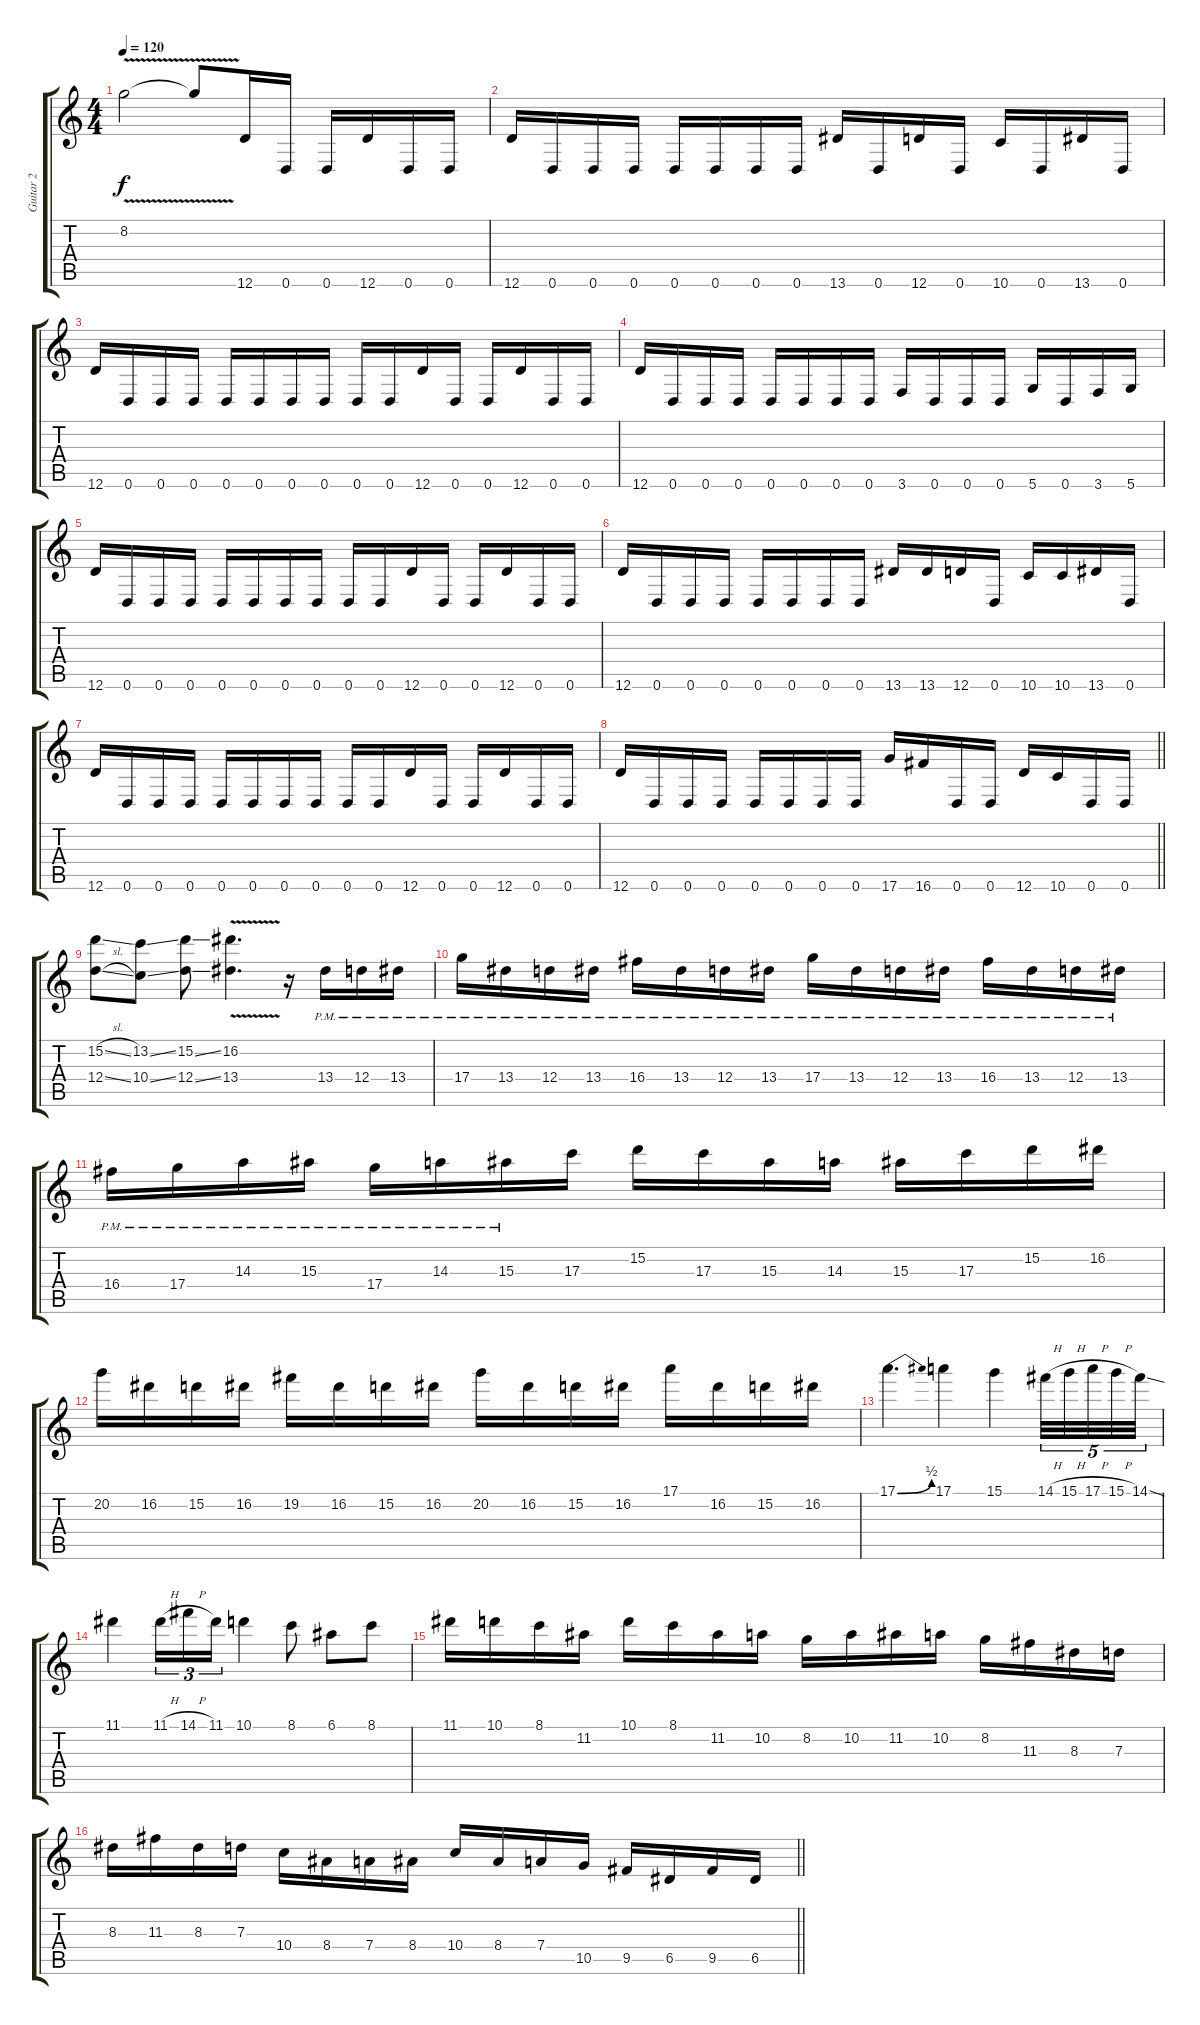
\track ("Guitar 2" "Guitar 2") {instrument distortionguitar}
\staff {score tabs}
\tuning (E4 B3 G3 D3 A2 D2) {hide}
\ts (4 4)
\section ("" "")
\tempo 120
\clef g2
\ks c
8.2{v}.2{dy f balance 16} 8.2{t}.8 12.6.16 0.6.16 0.6.16 12.6.16 0.6.16 0.6.16 |
12.6.16 0.6.16 0.6.16 0.6.16 0.6.16 0.6.16 0.6.16 0.6.16 13.6.16 0.6.16 12.6.16 0.6.16 10.6.16 0.6.16 13.6.16 0.6.16 |
12.6.16 0.6.16 0.6.16 0.6.16 0.6.16 0.6.16 0.6.16 0.6.16 0.6.16 0.6.16 12.6.16 0.6.16 0.6.16 12.6.16 0.6.16 0.6.16 |
12.6.16 0.6.16 0.6.16 0.6.16 0.6.16 0.6.16 0.6.16 0.6.16 3.6.16 0.6.16 0.6.16 0.6.16 5.6.16 0.6.16 3.6.16 5.6.16 |
12.6.16 0.6.16 0.6.16 0.6.16 0.6.16 0.6.16 0.6.16 0.6.16 0.6.16 0.6.16 12.6.16 0.6.16 0.6.16 12.6.16 0.6.16 0.6.16 |
12.6.16 0.6.16 0.6.16 0.6.16 0.6.16 0.6.16 0.6.16 0.6.16 13.6.16 13.6.16 12.6.16 0.6.16 10.6.16 10.6.16 13.6.16 0.6.16 |
12.6.16 0.6.16 0.6.16 0.6.16 0.6.16 0.6.16 0.6.16 0.6.16 0.6.16 0.6.16 12.6.16 0.6.16 0.6.16 12.6.16 0.6.16 0.6.16 |
\barLineRight lightlight
12.6.16 0.6.16 0.6.16 0.6.16 0.6.16 0.6.16 0.6.16 0.6.16 17.6.16 16.6.16 0.6.16 0.6.16 12.6.16 10.6.16 0.6.16 0.6.16 |
\section ("" "")
(15.2{sl} 12.4{sl}).8 (13.2{ss} 10.4{ss}).8 (15.2{ss} 12.4{ss}).8 (16.2 13.4{v}).4{d} r.16 13.4{pm}.16 12.4{pm}.16 13.4{pm}.16 |
17.4{pm}.16 13.4{pm}.16 12.4{pm}.16 13.4{pm}.16 16.4{pm}.16 13.4{pm}.16 12.4{pm}.16 13.4{pm}.16 17.4{pm}.16 13.4{pm}.16 12.4{pm}.16 13.4{pm}.16 16.4{pm}.16 13.4{pm}.16 12.4{pm}.16 13.4{pm}.16 |
16.4{pm}.16 17.4{pm}.16 14.3{pm}.16 15.3{pm}.16 17.4{pm}.16 14.3{pm}.16 15.3{pm}.16 17.3.16 15.2.16 17.3.16 15.3.16 14.3.16 15.3.16 17.3.16 15.2.16 16.2.16 |
20.2.16 16.2.16 15.2.16 16.2.16 19.2.16 16.2.16 15.2.16 16.2.16 20.2.16 16.2.16 15.2.16 16.2.16 17.1.16 16.2.16 15.2.16 16.2.16 |
17.1{be (bend 0 0 60 2)}.4{d} 17.1.4 15.1.4 14.1{h}.32{tu (5 4)} 15.1{h}.32{tu (5 4)} 17.1{h}.32{tu (5 4)} 15.1{h}.32{tu (5 4)} 14.1{ss}.32{tu (5 4)} |
11.1.4 11.1{h}.16{tu (3 2)} 14.1{h}.16{tu (3 2)} 11.1.16{tu (3 2)} 10.1.4 8.1.8 6.1.8 8.1.8 |
11.1.16 10.1.16 8.1.16 11.2.16 10.1.16 8.1.16 11.2.16 10.2.16 8.2.16 10.2.16 11.2.16 10.2.16 8.2.16 11.3.16 8.3.16 7.3.16 |
\barLineRight lightlight
8.3.16 11.3.16 8.3.16 7.3.16 10.4.16 8.4.16 7.4.16 8.4.16 10.4.16 8.4.16 7.4.16 10.5.16 9.5.16 6.5.16 9.5.16 6.5.16
